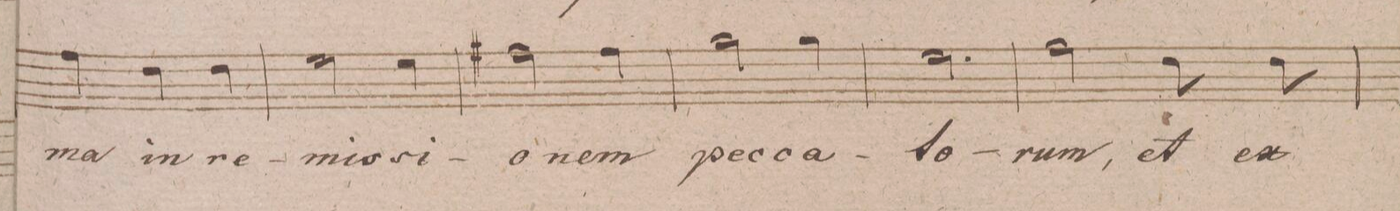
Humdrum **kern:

**kern	**text	**dynam
*I"Alto.	*	*
*clefC3	*	*
*k[f#]	*	*
*met(c|)	*	*
*M3/4	*	*
4g\	-ma	.
4e\	in	.
4e\	re-	.
=238	=238	=238
2f#\	-mis-	.
4f#\	-si-	.
=239	=239	=239
2g#X\	-o-	.
4g#\	-nem	.
=240	=240	=240
2a\	pec-	.
4a\	-ca-	.
=241	=241	=241
2.f#\	-to-	.
=242	=242	=242
2g\	-rum,	.
8e\	et	.
8e\	ex-	.
=243	=243	=243
*-	*-	*-
